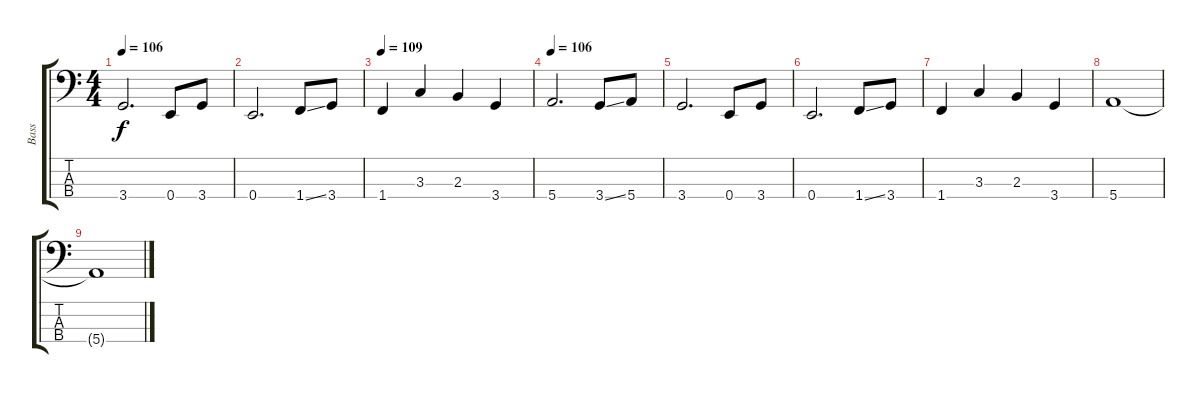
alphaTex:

\track ("Bass" "Bass") {instrument electricbassfinger}
\staff {score tabs}
\tuning (G2 D2 A1 E1) {hide}
\ts (4 4)
\tempo 106
\clef f4
\ks c
3.4.2{d dy f} 0.4.8 3.4.8 |
0.4.2{d} 1.4{ss}.8 3.4.8 |
\tempo 109
1.4.4 3.3.4 2.3.4 3.4.4 |
\tempo 106
5.4.2{d} 3.4{ss}.8 5.4.8 |
3.4.2{d} 0.4.8 3.4.8 |
0.4.2{d} 1.4{ss}.8 3.4.8 |
1.4.4 3.3.4 2.3.4 3.4.4 |
5.4.1 |
5.4{t}.1
